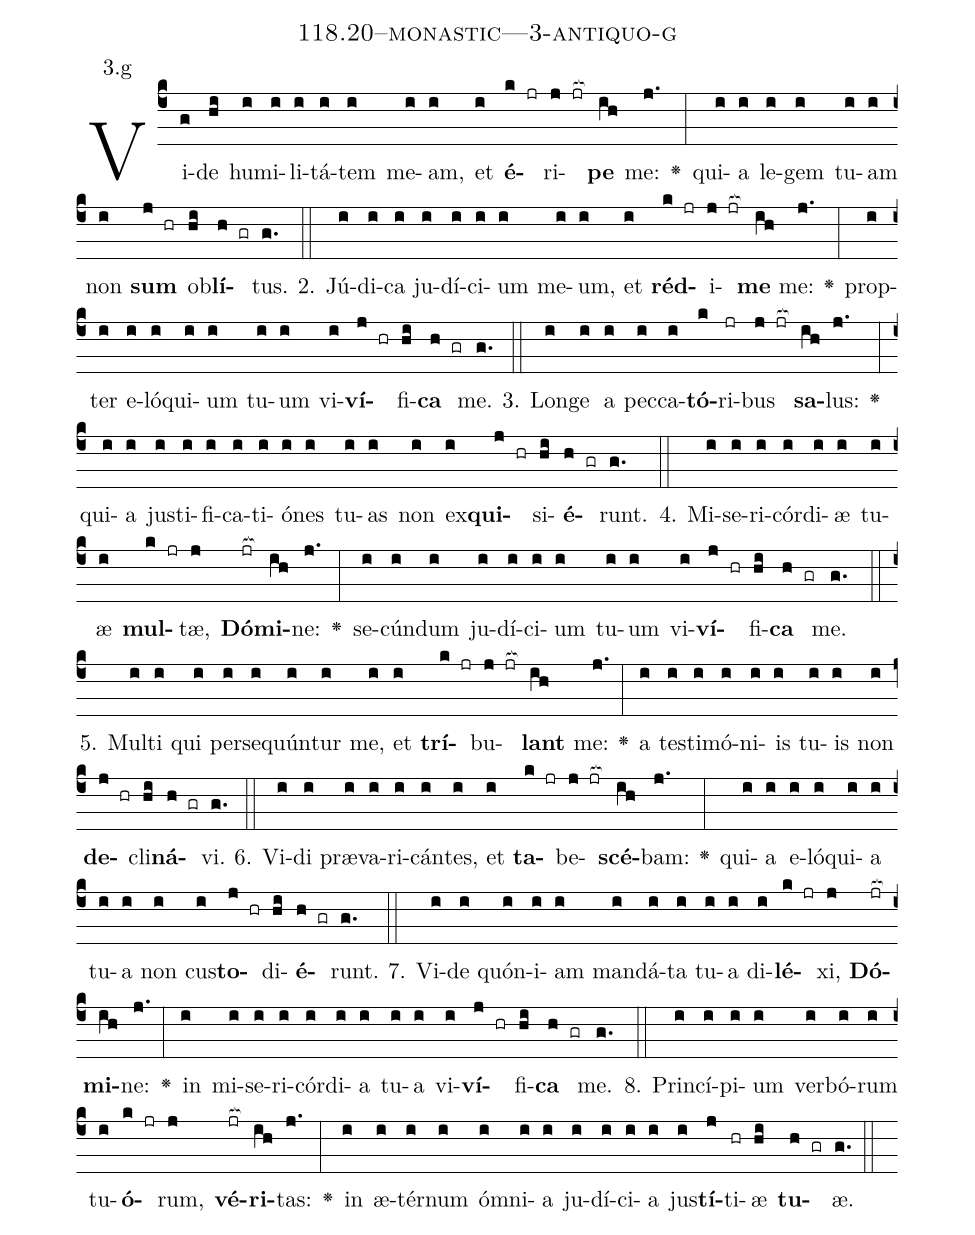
name: 118.20--monastic---3-antiquo-g;
annotation: 3.g;
%%
(c4)Vi(g)de(hi) hu(i)mi(i)li(i)tá(i)tem(i) me(i)am,(i) et(i) <b>é</b>(k jr)ri(j jr[ocb:1{])<b>pe</b>(ih[ocb:0}]) me:(j.) <v>\greheightstar</v>(:) qui(i)a(i) le(i)gem(i) tu(i)am(i) non(i) <b>sum</b>(j hr) ob(hi)<b>lí</b>(h gr)tus.(g.) (::)
2. Jú(i)di(i)ca(i) ju(i)dí(i)ci(i)um(i) me(i)um,(i) et(i) <b>réd</b>(k jr)i(j jr[ocb:1{])<b>me</b>(ih[ocb:0}]) me:(j.) <v>\greheightstar</v>(:) prop(i)ter(i) e(i)ló(i)qui(i)um(i) tu(i)um(i) vi(i)<b>ví</b>(j hr)fi(hi)<b>ca</b>(h gr) me.(g.) (::)
3. Lon(i)ge(i) a(i) pec(i)ca(i)<b>tó</b>(k)ri(jr)bus(j jr[ocb:1{]) <b>sa</b>(ih[ocb:0}])lus:(j.) <v>\greheightstar</v>(:) qui(i)a(i) jus(i)ti(i)fi(i)ca(i)ti(i)ó(i)nes(i) tu(i)as(i) non(i) ex(i)<b>qui</b>(j hr)si(hi)<b>é</b>(h gr)runt.(g.) (::)
4. Mi(i)se(i)ri(i)cór(i)di(i)æ(i) tu(i)æ(i) <b>mul</b>(k jr)tæ,(j) <b>Dó</b>(jr[ocb:1{])<b>mi</b>(ih[ocb:0}])ne:(j.) <v>\greheightstar</v>(:) se(i)cún(i)dum(i) ju(i)dí(i)ci(i)um(i) tu(i)um(i) vi(i)<b>ví</b>(j hr)fi(hi)<b>ca</b>(h gr) me.(g.) (::)
5. Mul(i)ti(i) qui(i) per(i)se(i)quún(i)tur(i) me,(i) et(i) <b>trí</b>(k jr)bu(j jr[ocb:1{])<b>lant</b>(ih[ocb:0}]) me:(j.) <v>\greheightstar</v>(:) a(i) tes(i)ti(i)mó(i)ni(i)is(i) tu(i)is(i) non(i) <b>de</b>(j hr)cli(hi)<b>ná</b>(h gr)vi.(g.) (::)
6. Vi(i)di(i) præ(i)va(i)ri(i)cán(i)tes,(i) et(i) <b>ta</b>(k jr)be(j jr[ocb:1{])<b>scé</b>(ih[ocb:0}])bam:(j.) <v>\greheightstar</v>(:) qui(i)a(i) e(i)ló(i)qui(i)a(i) tu(i)a(i) non(i) cus(i)<b>to</b>(j hr)di(hi)<b>é</b>(h gr)runt.(g.) (::)
7. Vi(i)de(i) quón(i)i(i)am(i) man(i)dá(i)ta(i) tu(i)a(i) di(i)<b>lé</b>(k jr)xi,(j) <b>Dó</b>(jr[ocb:1{])<b>mi</b>(ih[ocb:0}])ne:(j.) <v>\greheightstar</v>(:) in(i) mi(i)se(i)ri(i)cór(i)di(i)a(i) tu(i)a(i) vi(i)<b>ví</b>(j hr)fi(hi)<b>ca</b>(h gr) me.(g.) (::)
8. Prin(i)cí(i)pi(i)um(i) ver(i)bó(i)rum(i) tu(i)<b>ó</b>(k jr)rum,(j) <b>vé</b>(jr[ocb:1{])<b>ri</b>(ih[ocb:0}])tas:(j.) <v>\greheightstar</v>(:) in(i) æ(i)tér(i)num(i) óm(i)ni(i)a(i) ju(i)dí(i)ci(i)a(i) jus(i)<b>tí</b>(j)ti(hr)æ(hi) <b>tu</b>(h gr)æ.(g.) (::)
